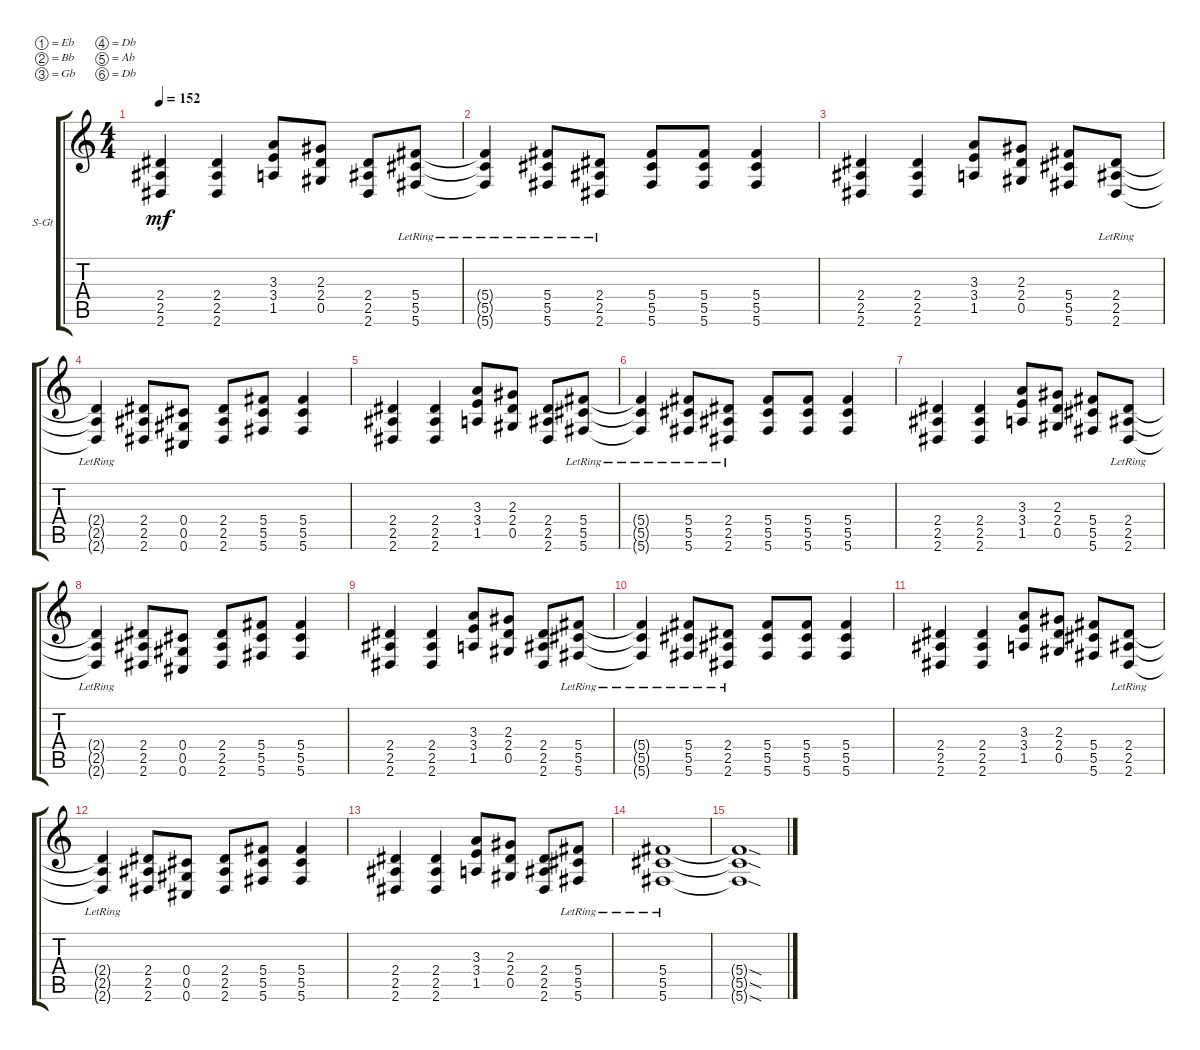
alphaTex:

\defaultSystemsLayout 4
\bracketExtendMode groupsimilarinstruments
\firstSystemTrackNameOrientation horizontal
\otherSystemsTrackNameOrientation horizontal
\track ("mike Guitar" "S-Gt") {instrument acousticguitarsteel}
\staff {score tabs}
\tuning (Eb4 Bb3 Gb3 Db3 Ab2 Db2)
\ts (4 4)
\tempo 152
\clef g2
\ks c
(2.6 2.5 2.4).4{dy mf} (2.4 2.5 2.6).4 (1.5 3.4 3.3).8 (2.3 2.4 0.5).8 (2.6 2.5 2.4).8 (5.4{lr} 5.5{lr} 5.6{lr}).8 |
(5.6{lr t} 5.5{lr t} 5.4{lr t}).4 (5.6{lr} 5.5{lr} 5.4{lr}).8 (2.4{lr} 2.5{lr} 2.6{lr}).8 (5.6 5.5 5.4).8 (5.4 5.5 5.6).8 (5.6 5.5 5.4).4 |
(2.6 2.5 2.4).4 (2.4 2.5 2.6).4 (1.5 3.4 3.3).8 (2.3 2.4 0.5).8 (5.6 5.5 5.4).8 (2.4{lr} 2.5{lr} 2.6{lr}).8 |
(2.6{lr t} 2.5{lr t} 2.4{lr t}).4 (2.6 2.5 2.4).8 (0.4 0.5 0.6).8 (2.6 2.5 2.4).8 (5.4 5.5 5.6).8 (5.6 5.5 5.4).4 |
(2.6 2.5 2.4).4 (2.4 2.5 2.6).4 (1.5 3.4 3.3).8 (2.3 2.4 0.5).8 (2.6 2.5 2.4).8 (5.4{lr} 5.5{lr} 5.6{lr}).8 |
(5.6{lr t} 5.5{lr t} 5.4{lr t}).4 (5.6{lr} 5.5{lr} 5.4{lr}).8 (2.4{lr} 2.5{lr} 2.6{lr}).8 (5.6 5.5 5.4).8 (5.4 5.5 5.6).8 (5.6 5.5 5.4).4 |
(2.6 2.5 2.4).4 (2.4 2.5 2.6).4 (1.5 3.4 3.3).8 (2.3 2.4 0.5).8 (5.6 5.5 5.4).8 (2.4{lr} 2.5{lr} 2.6{lr}).8 |
(2.6{lr t} 2.5{lr t} 2.4{lr t}).4 (2.6 2.5 2.4).8 (0.4 0.5 0.6).8 (2.6 2.5 2.4).8 (5.4 5.5 5.6).8 (5.6 5.5 5.4).4 |
(2.6 2.5 2.4).4 (2.4 2.5 2.6).4 (1.5 3.4 3.3).8 (2.3 2.4 0.5).8 (2.6 2.5 2.4).8 (5.4{lr} 5.5{lr} 5.6{lr}).8 |
(5.6{lr t} 5.5{lr t} 5.4{lr t}).4 (5.6{lr} 5.5{lr} 5.4{lr}).8 (2.4{lr} 2.5{lr} 2.6{lr}).8 (5.6 5.5 5.4).8 (5.4 5.5 5.6).8 (5.6 5.5 5.4).4 |
(2.6 2.5 2.4).4 (2.4 2.5 2.6).4 (1.5 3.4 3.3).8 (2.3 2.4 0.5).8 (5.6 5.5 5.4).8 (2.4{lr} 2.5{lr} 2.6{lr}).8 |
(2.6{lr t} 2.5{lr t} 2.4{lr t}).4 (2.6 2.5 2.4).8 (0.4 0.5 0.6).8 (2.6 2.5 2.4).8 (5.4 5.5 5.6).8 (5.6 5.5 5.4).4 |
(2.6 2.5 2.4).4 (2.4 2.5 2.6).4 (1.5 3.4 3.3).8 (2.3 2.4 0.5).8 (2.6 2.5 2.4).8 (5.4{lr} 5.5{lr} 5.6{lr}).8 |
(5.6{lr} 5.5{lr} 5.4{lr}).1 |
(5.6{sod t} 5.5{sod t} 5.4{sod t}).1
